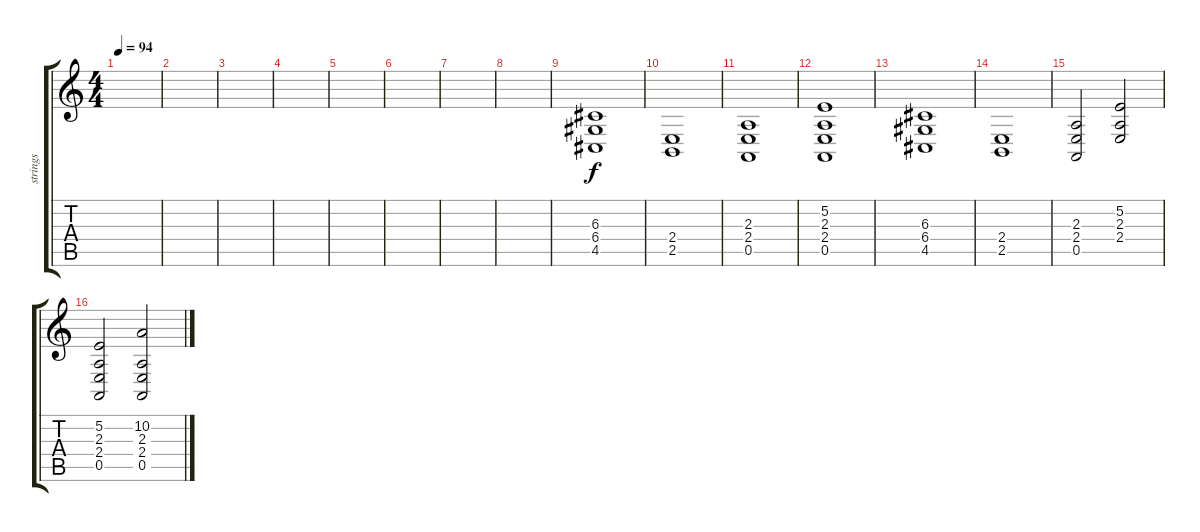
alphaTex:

\track ("strings" "strings") {instrument stringensemble1}
\staff {score tabs}
\tuning (E4 B3 G3 D3 A2 E2) {hide}
\ts (4 4)
\tempo 94
\clef g2
\ks c
|
|
|
|
|
|
|
|
(6.3 6.4 4.5).1 |
(2.4 2.5).1 |
(2.3 2.4 0.5).1 |
(5.2 2.3 2.4 0.5).1 |
(6.3 6.4 4.5).1 |
(2.4 2.5).1 |
(2.3 2.4 0.5).2 (5.2 2.3 2.4).2 |
(5.2 2.3 2.4 0.5).2 (10.2 2.3 2.4 0.5).2
